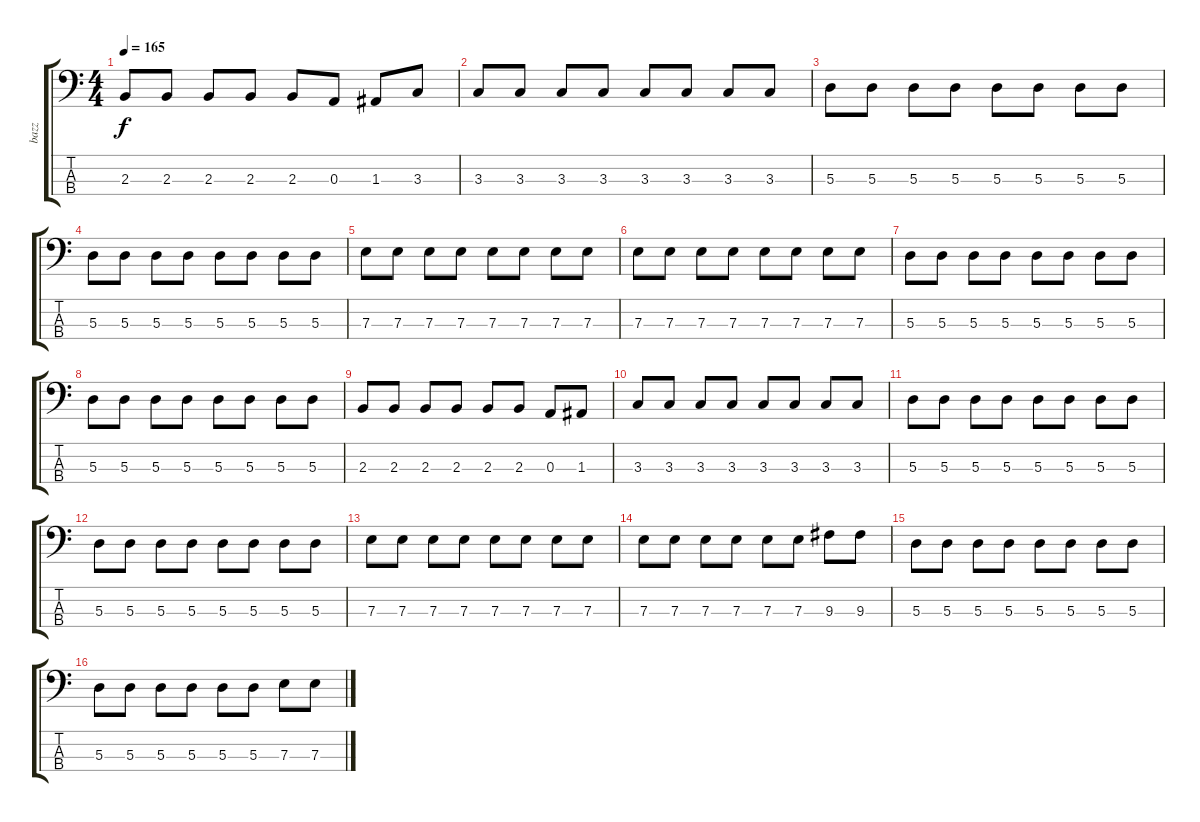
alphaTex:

\track ("bazz" "bazz") {instrument electricbassfinger}
\staff {score tabs}
\tuning (G2 D2 A1 E1) {hide}
\ts (4 4)
\tempo 165
\clef f4
\ks c
2.3.8{dy f} 2.3.8 2.3.8 2.3.8 2.3.8 0.3.8 1.3.8 3.3.8 |
3.3.8 3.3.8 3.3.8 3.3.8 3.3.8 3.3.8 3.3.8 3.3.8 |
5.3.8 5.3.8 5.3.8 5.3.8 5.3.8 5.3.8 5.3.8 5.3.8 |
5.3.8 5.3.8 5.3.8 5.3.8 5.3.8 5.3.8 5.3.8 5.3.8 |
7.3.8 7.3.8 7.3.8 7.3.8 7.3.8 7.3.8 7.3.8 7.3.8 |
7.3.8 7.3.8 7.3.8 7.3.8 7.3.8 7.3.8 7.3.8 7.3.8 |
5.3.8 5.3.8 5.3.8 5.3.8 5.3.8 5.3.8 5.3.8 5.3.8 |
5.3.8 5.3.8 5.3.8 5.3.8 5.3.8 5.3.8 5.3.8 5.3.8 |
2.3.8 2.3.8 2.3.8 2.3.8 2.3.8 2.3.8 0.3.8 1.3.8 |
3.3.8 3.3.8 3.3.8 3.3.8 3.3.8 3.3.8 3.3.8 3.3.8 |
5.3.8 5.3.8 5.3.8 5.3.8 5.3.8 5.3.8 5.3.8 5.3.8 |
5.3.8 5.3.8 5.3.8 5.3.8 5.3.8 5.3.8 5.3.8 5.3.8 |
7.3.8 7.3.8 7.3.8 7.3.8 7.3.8 7.3.8 7.3.8 7.3.8 |
7.3.8 7.3.8 7.3.8 7.3.8 7.3.8 7.3.8 9.3.8 9.3.8 |
5.3.8 5.3.8 5.3.8 5.3.8 5.3.8 5.3.8 5.3.8 5.3.8 |
5.3.8 5.3.8 5.3.8 5.3.8 5.3.8 5.3.8 7.3.8 7.3.8
